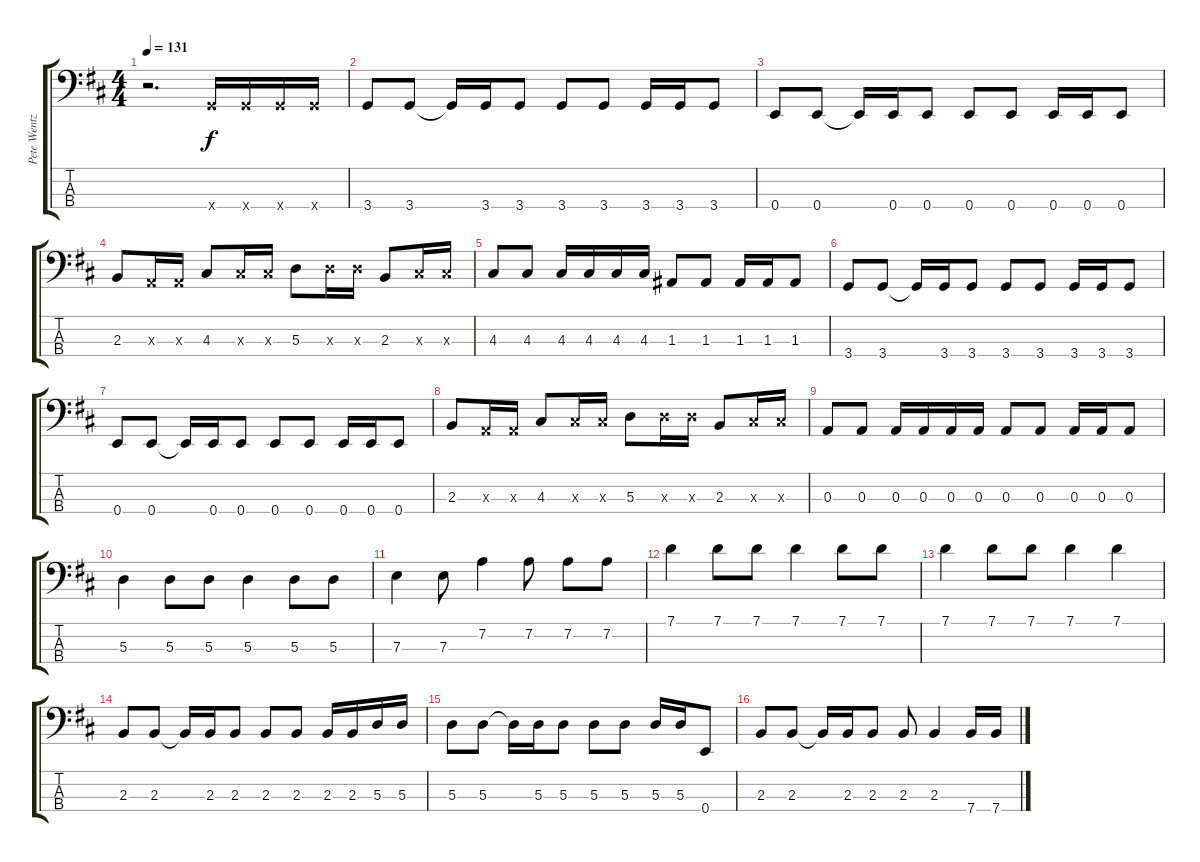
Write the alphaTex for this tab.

\track ("Pete Wentz" "Pete Wentz") {instrument electricbasspick}
\staff {score tabs}
\tuning (G2 D2 A1 E1) {hide}
\ts (4 4)
\tempo 131
\clef f4
\ks d
r.2{d dy f} 3.4{x}.16 3.4{x}.16 3.4{x}.16 3.4{x}.16 |
3.4.8 3.4.8 3.4{t}.16 3.4.16 3.4.8 3.4.8 3.4.8 3.4.16 3.4.16 3.4.8 |
0.4.8 0.4.8 0.4{t}.16 0.4.16 0.4.8 0.4.8 0.4.8 0.4.16 0.4.16 0.4.8 |
2.3.8 0.3{x}.16 0.3{x}.16 4.3.8 4.3{x}.16 4.3{x}.16 5.3.8 5.3{x}.16 5.3{x}.16 2.3.8 4.3{x}.16 4.3{x}.16 |
4.3.8 4.3.8 4.3.16 4.3.16 4.3.16 4.3.16 1.3.8 1.3.8 1.3.16 1.3.16 1.3.8 |
3.4.8 3.4.8 3.4{t}.16 3.4.16 3.4.8 3.4.8 3.4.8 3.4.16 3.4.16 3.4.8 |
0.4.8 0.4.8 0.4{t}.16 0.4.16 0.4.8 0.4.8 0.4.8 0.4.16 0.4.16 0.4.8 |
2.3.8 0.3{x}.16 0.3{x}.16 4.3.8 4.3{x}.16 4.3{x}.16 5.3.8 5.3{x}.16 5.3{x}.16 2.3.8 4.3{x}.16 4.3{x}.16 |
0.3.8 0.3.8 0.3.16 0.3.16 0.3.16 0.3.16 0.3.8 0.3.8 0.3.16 0.3.16 0.3.8 |
5.3.4 5.3.8 5.3.8 5.3.4 5.3.8 5.3.8 |
7.3.4 7.3.8 7.2.4 7.2.8 7.2.8 7.2.8 |
7.1.4 7.1.8 7.1.8 7.1.4 7.1.8 7.1.8 |
7.1.4 7.1.8 7.1.8 7.1.4 7.1.4 |
2.3.8 2.3.8 2.3{t}.16 2.3.16 2.3.8 2.3.8 2.3.8 2.3.16 2.3.16 5.3.16 5.3.16 |
5.3.8 5.3.8 5.3{t}.16 5.3.16 5.3.8 5.3.8 5.3.8 5.3.16 5.3.16 0.4.8 |
2.3.8 2.3.8 2.3{t}.16 2.3.16 2.3.8 2.3.8 2.3.4 7.4.16 7.4.16
